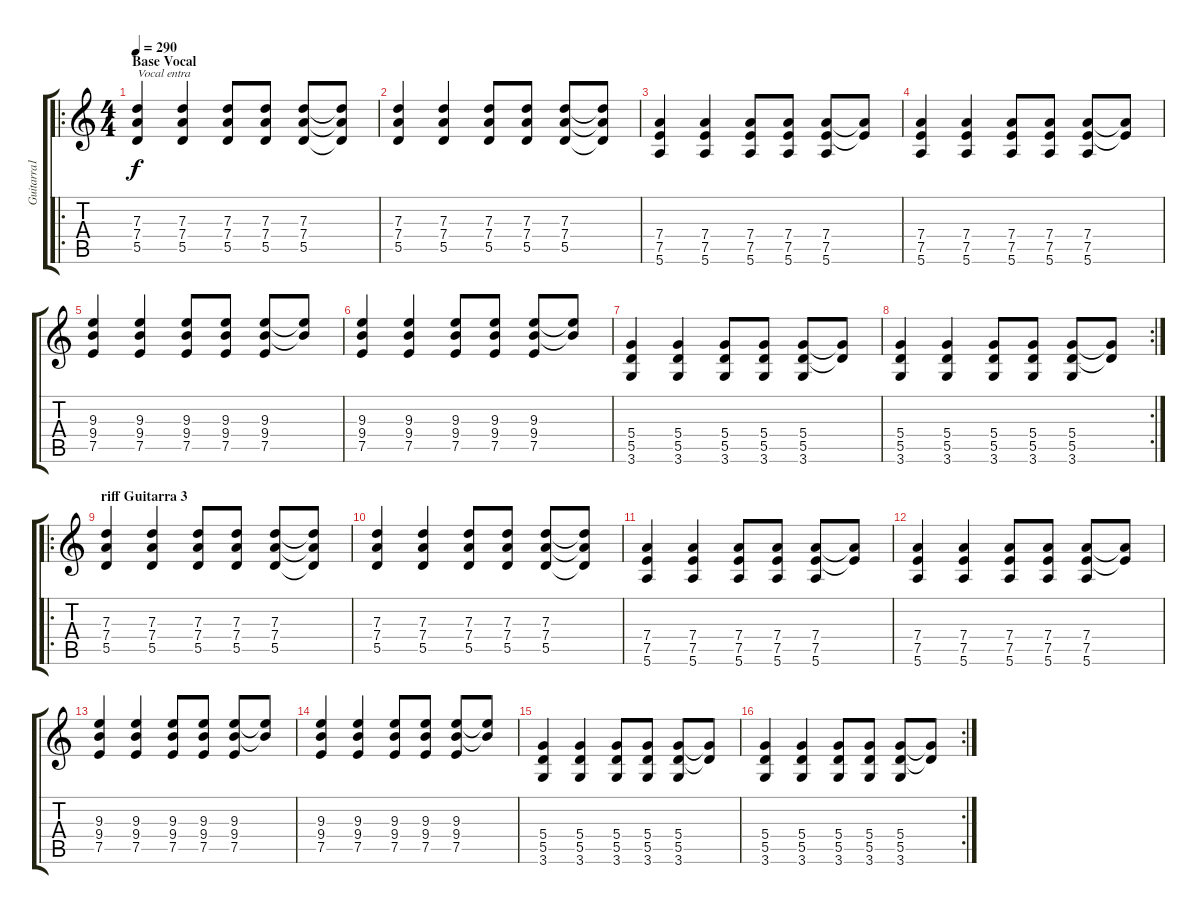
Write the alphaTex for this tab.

\track ("Guitarra1" "Guitarra1") {instrument acousticguitarsteel}
\staff {score tabs}
\tuning (E4 B3 G3 D3 A2 E2) {hide}
\ro
\ts (4 4)
\section ("" "Base Vocal")
\tempo 290
\clef g2
\ks c
(7.3 7.4 5.5).4{txt "Vocal entra" dy f} (7.3 7.4 5.5).4 (7.3 7.4 5.5).8 (7.3 7.4 5.5).8 (7.3 7.4 5.5).8 (7.3{t} 7.4{t} 5.5{t}).8 |
(7.3 7.4 5.5).4 (7.3 7.4 5.5).4 (7.3 7.4 5.5).8 (7.3 7.4 5.5).8 (7.3 7.4 5.5).8 (7.3{t} 7.4{t} 5.5{t}).8 |
(7.4 7.5 5.6).4 (7.4 7.5 5.6).4 (7.4 7.5 5.6).8 (7.4 7.5 5.6).8 (7.4 7.5 5.6).8 (7.4{t} 7.5{t}).8 |
(7.4 7.5 5.6).4 (7.4 7.5 5.6).4 (7.4 7.5 5.6).8 (7.4 7.5 5.6).8 (7.4 7.5 5.6).8 (7.4{t} 7.5{t}).8 |
(9.3 9.4 7.5).4 (9.3 9.4 7.5).4 (9.3 9.4 7.5).8 (9.3 9.4 7.5).8 (9.3 9.4 7.5).8 (9.3{t} 9.4{t}).8 |
(9.3 9.4 7.5).4 (9.3 9.4 7.5).4 (9.3 9.4 7.5).8 (9.3 9.4 7.5).8 (9.3 9.4 7.5).8 (9.3{t} 9.4{t}).8 |
(5.4 5.5 3.6).4 (5.4 5.5 3.6).4 (5.4 5.5 3.6).8 (5.4 5.5 3.6).8 (5.4 5.5 3.6).8 (5.4{t} 5.5{t}).8 |
\rc 2
(5.4 5.5 3.6).4 (5.4 5.5 3.6).4 (5.4 5.5 3.6).8 (5.4 5.5 3.6).8 (5.4 5.5 3.6).8 (5.4{t} 5.5{t}).8 |
\ro
\section ("" "riff Guitarra 3")
(7.3 7.4 5.5).4 (7.3 7.4 5.5).4 (7.3 7.4 5.5).8 (7.3 7.4 5.5).8 (7.3 7.4 5.5).8 (7.3{t} 7.4{t} 5.5{t}).8 |
(7.3 7.4 5.5).4 (7.3 7.4 5.5).4 (7.3 7.4 5.5).8 (7.3 7.4 5.5).8 (7.3 7.4 5.5).8 (7.3{t} 7.4{t} 5.5{t}).8 |
(7.4 7.5 5.6).4 (7.4 7.5 5.6).4 (7.4 7.5 5.6).8 (7.4 7.5 5.6).8 (7.4 7.5 5.6).8 (7.4{t} 7.5{t}).8 |
(7.4 7.5 5.6).4 (7.4 7.5 5.6).4 (7.4 7.5 5.6).8 (7.4 7.5 5.6).8 (7.4 7.5 5.6).8 (7.4{t} 7.5{t}).8 |
(9.3 9.4 7.5).4 (9.3 9.4 7.5).4 (9.3 9.4 7.5).8 (9.3 9.4 7.5).8 (9.3 9.4 7.5).8 (9.3{t} 9.4{t}).8 |
(9.3 9.4 7.5).4 (9.3 9.4 7.5).4 (9.3 9.4 7.5).8 (9.3 9.4 7.5).8 (9.3 9.4 7.5).8 (9.3{t} 9.4{t}).8 |
(5.4 5.5 3.6).4 (5.4 5.5 3.6).4 (5.4 5.5 3.6).8 (5.4 5.5 3.6).8 (5.4 5.5 3.6).8 (5.4{t} 5.5{t}).8 |
\rc 2
(5.4 5.5 3.6).4 (5.4 5.5 3.6).4 (5.4 5.5 3.6).8 (5.4 5.5 3.6).8 (5.4 5.5 3.6).8 (5.4{t} 5.5{t}).8
